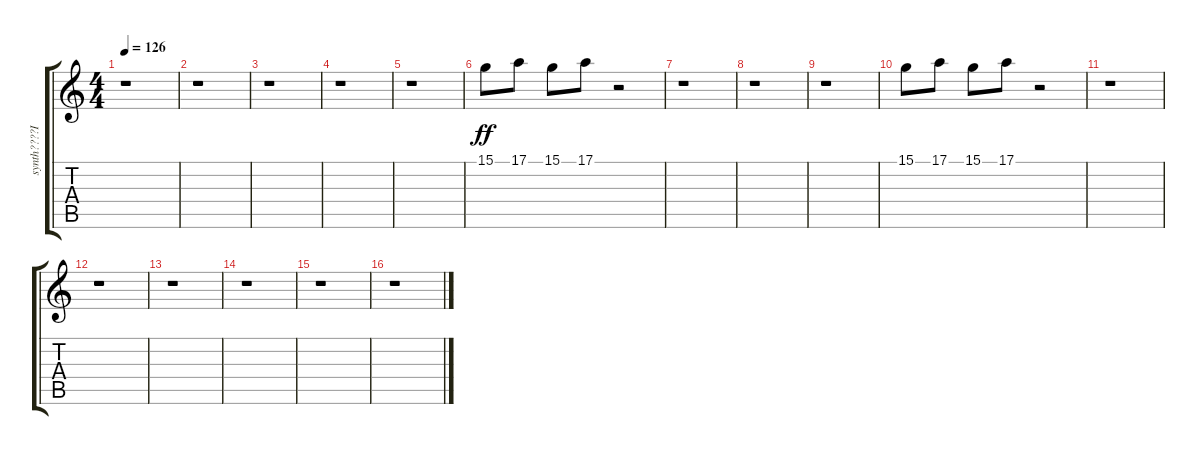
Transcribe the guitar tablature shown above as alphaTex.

\track ("synth????І’?І“?`?" "synth????І") {instrument fx5brightness}
\staff {score tabs}
\tuning (E4 B3 G3 D3 A2 E2) {hide}
\ts (4 4)
\tempo 126
\clef g2
\ks c
r.1{dy ff instrument fx5brightness} |
r.1 |
r.1 |
r.1 |
r.1 |
15.1.8 17.1.8 15.1.8 17.1.8 r.2 |
r.1 |
r.1 |
r.1 |
15.1.8 17.1.8 15.1.8 17.1.8 r.2 |
r.1 |
r.1 |
r.1 |
r.1 |
r.1 |
r.1
